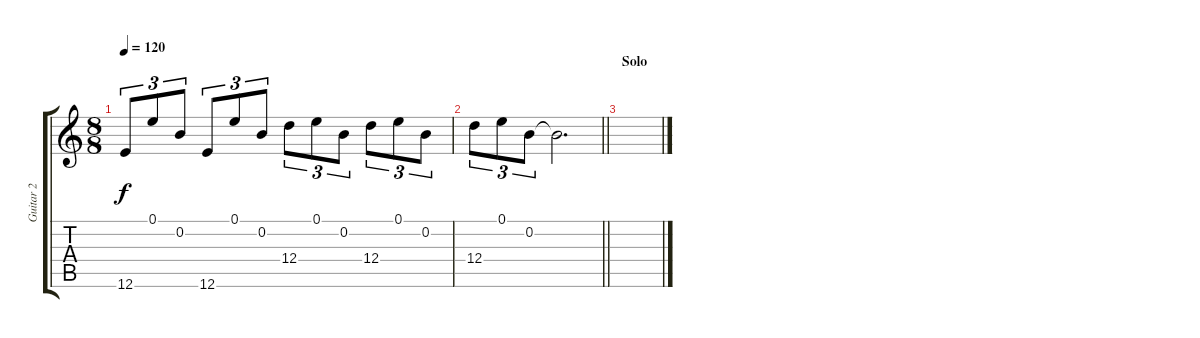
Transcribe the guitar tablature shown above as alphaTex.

\track ("Guitar 2" "Guitar 2") {instrument electricguitarclean}
\staff {score tabs}
\tuning (E4 B3 G3 D3 A2 E2) {hide}
\ts (8 8)
\tempo 120
\clef g2
\ks c
12.6.8{tu (3 2) dy f} 0.1.8{tu (3 2)} 0.2.8{tu (3 2)} 12.6.8{tu (3 2)} 0.1.8{tu (3 2)} 0.2.8{tu (3 2)} 12.4.8{tu (3 2)} 0.1.8{tu (3 2)} 0.2.8{tu (3 2)} 12.4.8{tu (3 2)} 0.1.8{tu (3 2)} 0.2.8{tu (3 2)} |
\barLineRight lightlight
12.4.8{tu (3 2)} 0.1.8{tu (3 2)} 0.2.8{tu (3 2)} 0.2{t}.2{d} |
\section ("" "Solo")
